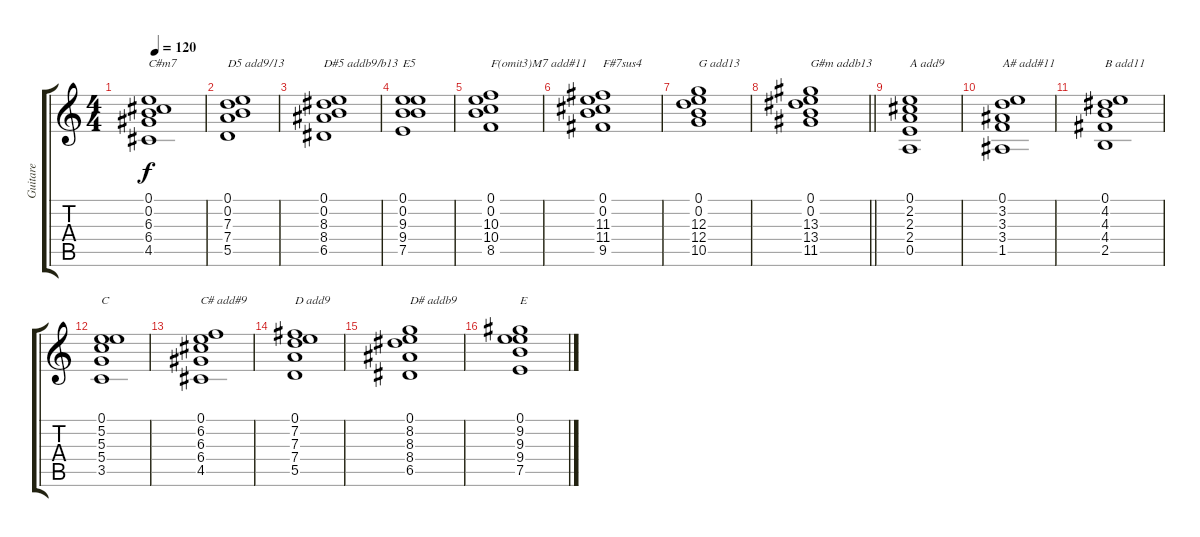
\track ("Guitare" "Guitare") {instrument acousticguitarsteel}
\staff {score tabs}
\tuning (E4 B3 G3 D3 A2 E2) {hide}
\ts (4 4)
\tempo 120
\clef g2
\ks c
(0.1 0.2 6.3 6.4 4.5).1{txt "C#m7" dy f} |
(0.1 0.2 7.3 7.4 5.5).1{txt "D5 add9/13"} |
(0.1 0.2 8.3 8.4 6.5).1{txt "D#5 addb9/b13"} |
(0.1 0.2 9.3 9.4 7.5).1{txt "E5"} |
(0.1 0.2 10.3 10.4 8.5).1{txt "F(omit3)M7 add#11"} |
(0.1 0.2 11.3 11.4 9.5).1{txt "F#7sus4"} |
(0.1 0.2 12.3 12.4 10.5).1{txt "G add13"} |
\barLineRight lightlight
(0.1 0.2 13.3 13.4 11.5).1{txt "G#m addb13"} |
\section ("" "")
(0.1 2.2 2.3 2.4 0.5).1{txt "A add9"} |
(0.1 3.2 3.3 3.4 1.5).1{txt "A# add#11"} |
(0.1 4.2 4.3 4.4 2.5).1{txt "B add11"} |
(0.1 5.2 5.3 5.4 3.5).1{txt "C"} |
(0.1 6.2 6.3 6.4 4.5).1{txt "C# add#9"} |
(0.1 7.2 7.3 7.4 5.5).1{txt "D add9"} |
(0.1 8.2 8.3 8.4 6.5).1{txt "D# addb9"} |
(0.1 9.2 9.3 9.4 7.5).1{txt "E"}
